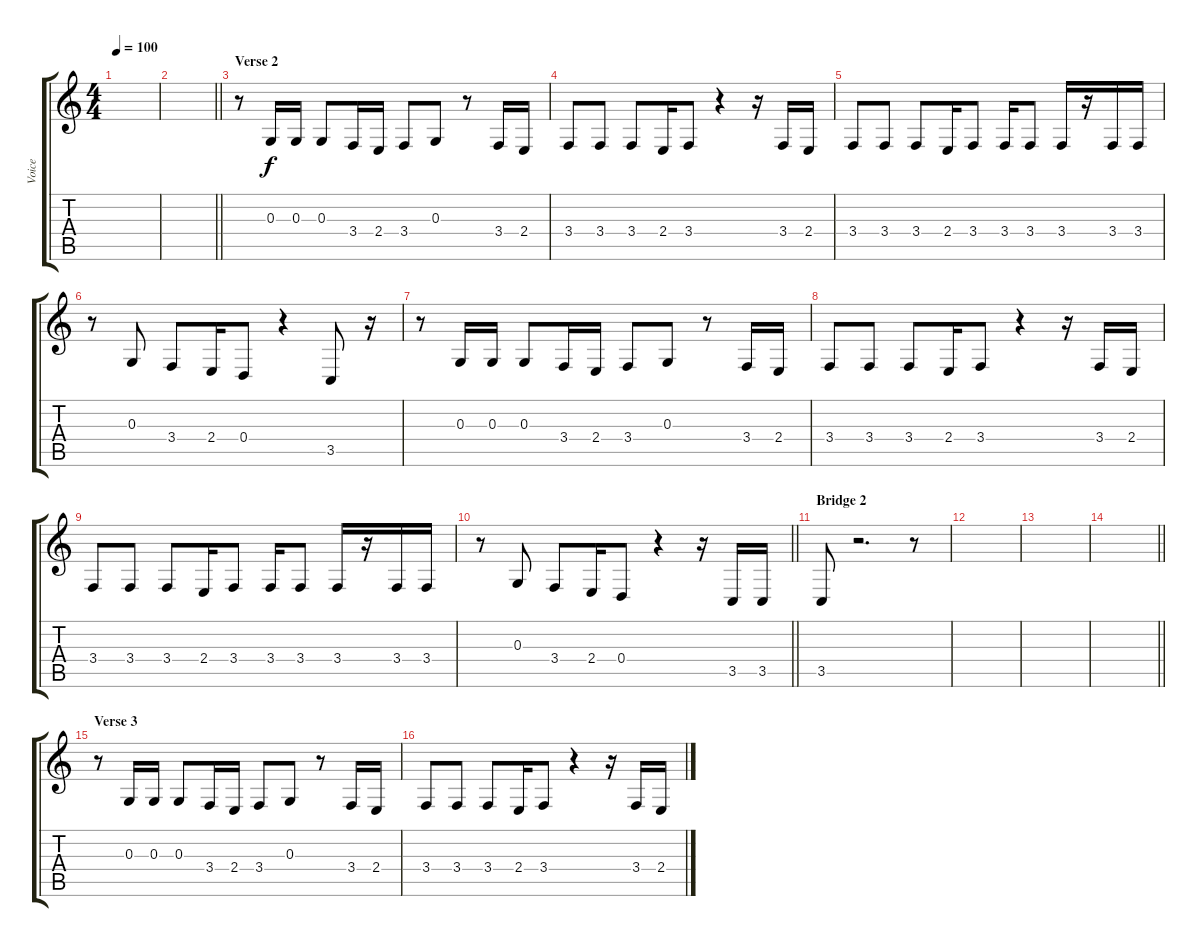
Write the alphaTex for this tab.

\track ("Voice" "Voice") {instrument lead1square}
\staff {score tabs}
\tuning (E4 B3 G3 D3 A2 E2) {hide}
\ts (4 4)
\tempo 100
\clef g2
\ks c
|
\barLineRight lightlight
|
\section ("" "Verse 2")
r.8 0.3.16 0.3.16 0.3.8 3.4.16 2.4.16 3.4.8 0.3.8 r.8 3.4.16 2.4.16 |
3.4.8 3.4.8 3.4.8 2.4.16 3.4.8 r.4 r.16 3.4.16 2.4.16 |
3.4.8 3.4.8 3.4.8 2.4.16 3.4.8 3.4.16 3.4.8 3.4.16 r.16 3.4.16 3.4.16 |
r.8 0.3.8 3.4.8 2.4.16 0.4.8 r.4 3.5.8 r.16 |
r.8 0.3.16 0.3.16 0.3.8 3.4.16 2.4.16 3.4.8 0.3.8 r.8 3.4.16 2.4.16 |
3.4.8 3.4.8 3.4.8 2.4.16 3.4.8 r.4 r.16 3.4.16 2.4.16 |
3.4.8 3.4.8 3.4.8 2.4.16 3.4.8 3.4.16 3.4.8 3.4.16 r.16 3.4.16 3.4.16 |
\barLineRight lightlight
r.8 0.3.8 3.4.8 2.4.16 0.4.8 r.4 r.16 3.5.16 3.5.16 |
\section ("" "Bridge 2")
3.5.8 r.2{d} r.8 |
|
|
\barLineRight lightlight
|
\section ("" "Verse 3")
r.8 0.3.16 0.3.16 0.3.8 3.4.16 2.4.16 3.4.8 0.3.8 r.8 3.4.16 2.4.16 |
3.4.8 3.4.8 3.4.8 2.4.16 3.4.8 r.4 r.16 3.4.16 2.4.16
